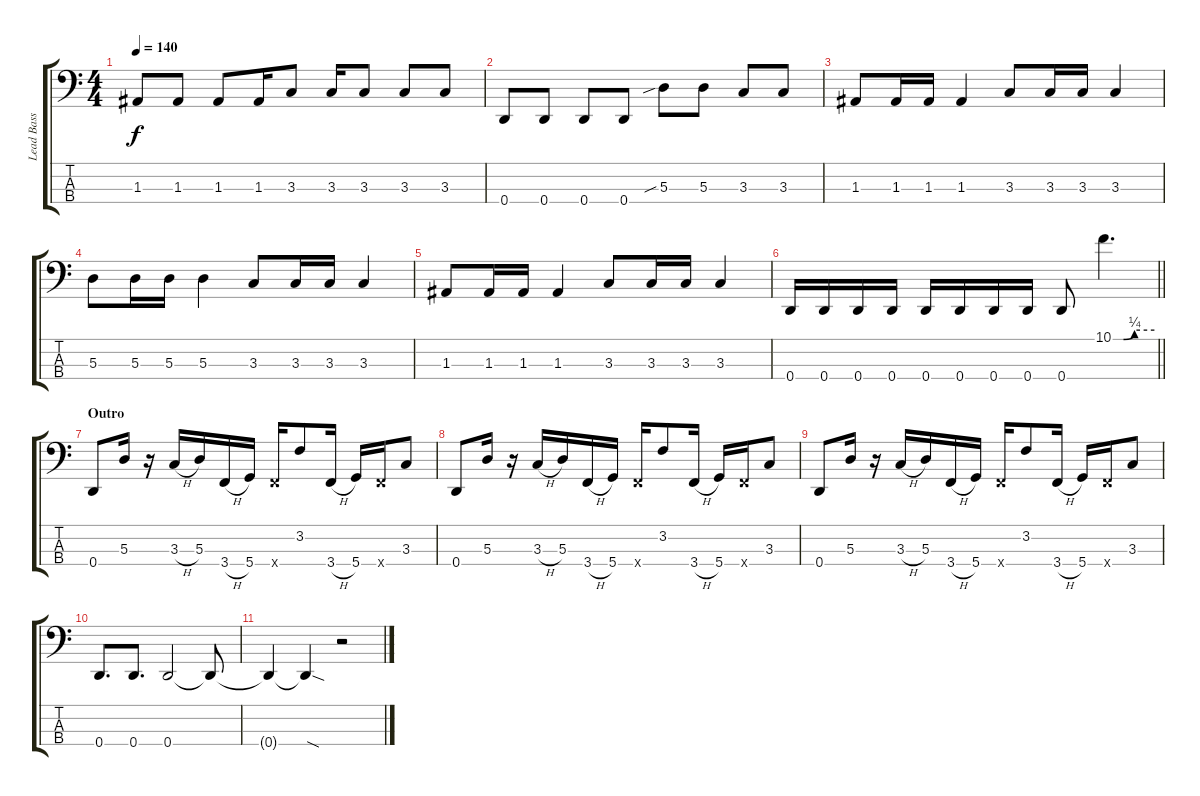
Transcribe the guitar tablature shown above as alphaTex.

\track ("Lead Bass" "Lead Bass") {instrument slapbass1}
\staff {score tabs}
\tuning (G2 D2 A1 D1) {hide}
\ts (4 4)
\tempo 140
\clef f4
\ks c
1.3.8{dy f} 1.3.8 1.3.8 1.3.16 3.3.8 3.3.16 3.3.8 3.3.8 3.3.8 |
0.4.8 0.4.8 0.4.8 0.4.8 5.3{sib}.8 5.3.8 3.3.8 3.3.8 |
1.3.8 1.3.16 1.3.16 1.3.4 3.3.8 3.3.16 3.3.16 3.3.4 |
5.3.8 5.3.16 5.3.16 5.3.4 3.3.8 3.3.16 3.3.16 3.3.4 |
1.3.8 1.3.16 1.3.16 1.3.4 3.3.8 3.3.16 3.3.16 3.3.4 |
\barLineRight lightlight
0.4.16 0.4.16 0.4.16 0.4.16 0.4.16 0.4.16 0.4.16 0.4.16 0.4.8 10.1{be (custom 0 0 15 0 31 1 60 1)}.4{d instrument slapbass1} |
\section ("" "Outro")
0.4.8 5.3.16 r.16 3.3{h}.16 5.3.16 3.4{h}.16 5.4.16 3.4{x}.16 3.2.8 3.4{h}.16 5.4.16 3.4{x}.16 3.3.8 |
0.4.8 5.3.16 r.16 3.3{h}.16 5.3.16 3.4{h}.16 5.4.16 3.4{x}.16 3.2.8 3.4{h}.16 5.4.16 3.4{x}.16 3.3.8 |
0.4.8 5.3.16 r.16 3.3{h}.16 5.3.16 3.4{h}.16 5.4.16 3.4{x}.16 3.2.8 3.4{h}.16 5.4.16 3.4{x}.16 3.3.8 |
0.4.8{d} 0.4.8{d} 0.4.2 0.4{t}.8 |
0.4{t}.4 0.4{sod t}.4 r.2
